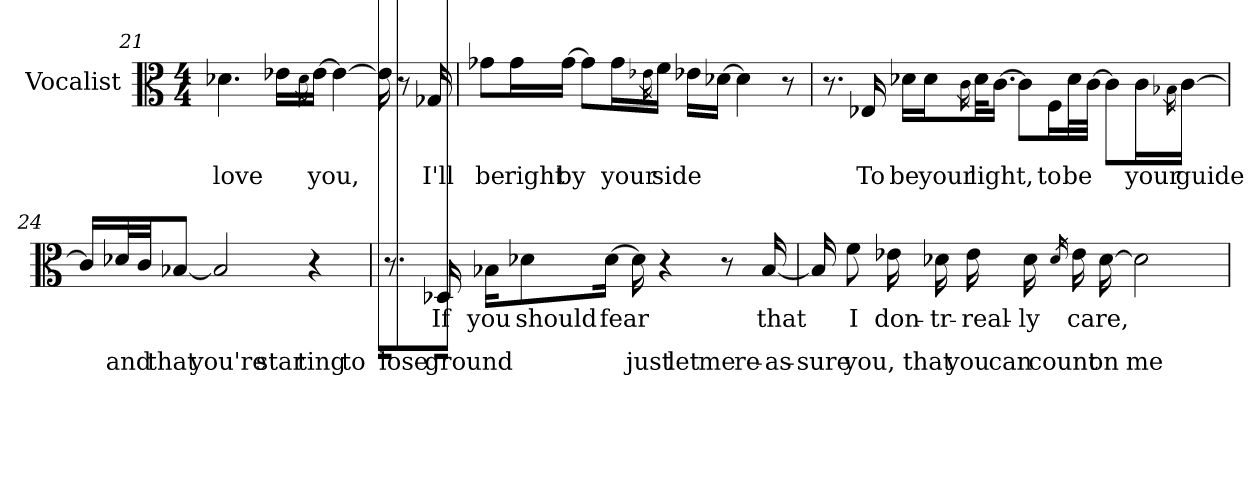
**kern	**text
*part1	*part1
*staff1	*staff1
*I"Vocalist	*
*clefC3	*
*M4/4	*
=21	=21
4.d-X	love
16e-X\LL	_
16qd-\	_
[16e-\JJ	you,
4e-_	_
16e-]	_
8r	.
16G-X	I'll
=22	=22
8g-X\L	be
16g-\L	right
[16g-\JJ	by
8g-\L]	_
16g-\L	your
16qe-X\	_
16f\JJ	side
16e-X\LL	_
[16d-X\JJ	_
4d-]	_
8r	.
=23	=23
8.r	.
16E-X	To
16d-X\LL	be
16d-\J	your
16qc\	_
32d-\KL	light,
[16.c\JJ	_
8c\L]	_
16F\L	to
32d-\L	be
[32c\JJJ	_
8c\L]	_
16c\L	your
16qB-X\	_
[16c\JJ	guide
=24	=24
16c/LL]	_
32d-X/L	_
32c/JJ	_
[8B-X/J	_
2B-]	_
4r	.
=25	=25
8.r	.
16D-X	If
16B-X\KL	you
8d-X\	should
[16d-\Jk	fear
16d-]	_
4r	.
8r	.
[16B-	that
=26	=26
16B-]	.
8f	I
16e-X	don-
16d-X	-tr-
16e-	-real-
16d-	-ly
16qd-	_
16e-	care,
[16d-	_
2d-]	_
=27	=27
8.r	.
16D-X	and
16d-X\KL	that
8d-\	you're
[16c\Jk	star
16c/KL]	_
8c/	ting
[16B-X/Jk	to
16B-/KL]	_
8B-/	lose
16qE-X/	_
[16F/Jk	ground
=28	=28
2F]	_
2r	.
=29	=29
8.r	.
16D-X	just
16B-X/LL	let
16d-X/J	me
16d-/L	re-
16B-/JJ	-as-
8e-X\L	-sure
8qd-\	_
[8e-\J	you,
8e-]	_
16r	.
16d-	that
=30	=30
8f\L	you
16e-X\L	can
16d-X\JJ	_
16e-\LL	count
16d-\J	on
16qd-\	_
16e-\L	me
[16d-\JJ	_
2d-]	_
=	=
*-	*-
